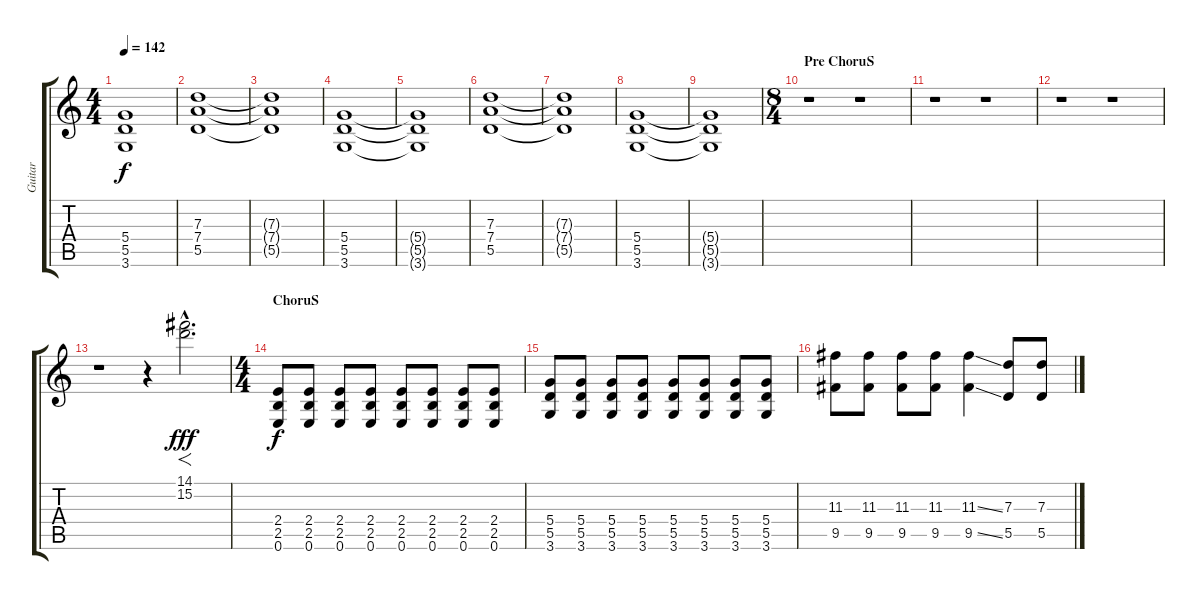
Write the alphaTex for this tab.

\track ("Guitar" "Guitar") {instrument distortionguitar}
\staff {score tabs}
\tuning (E4 B3 G3 D3 A2 E2) {hide}
\ts (4 4)
\tempo 142
\clef g2
\ks c
(5.4{t} 5.5{t} 3.6{t}).1{dy f} |
(7.3 7.4 5.5).1 |
(7.3{t} 7.4{t} 5.5{t}).1 |
(5.4 5.5 3.6).1 |
(5.4{t} 5.5{t} 3.6{t}).1 |
(7.3 7.4 5.5).1 |
(7.3{t} 7.4{t} 5.5{t}).1 |
(5.4 5.5 3.6).1 |
(5.4{t} 5.5{t} 3.6{t}).1 |
\ts (8 4)
\section ("" "Pre ChoruS")
r.1 r.1 |
r.1 r.1 |
r.1 r.1 |
r.1{instrument distortionguitar} r.4 (14.1{hac} 15.2{hac}).2{f d dy fff} |
\ts (4 4)
\section ("" "ChoruS")
(2.4 2.5 0.6).8{dy f} (2.4 2.5 0.6).8 (2.4 2.5 0.6).8 (2.4 2.5 0.6).8 (2.4 2.5 0.6).8 (2.4 2.5 0.6).8 (2.4 2.5 0.6).8 (2.4 2.5 0.6).8 |
(5.4 5.5 3.6).8 (5.4 5.5 3.6).8 (5.4 5.5 3.6).8 (5.4 5.5 3.6).8 (5.4 5.5 3.6).8 (5.4 5.5 3.6).8 (5.4 5.5 3.6).8 (5.4 5.5 3.6).8 |
(11.3 9.5).8 (11.3 9.5).8 (11.3 9.5).8 (11.3 9.5).8 (11.3{ss} 9.5{ss}).4 (7.3 5.5).8 (7.3 5.5).8
